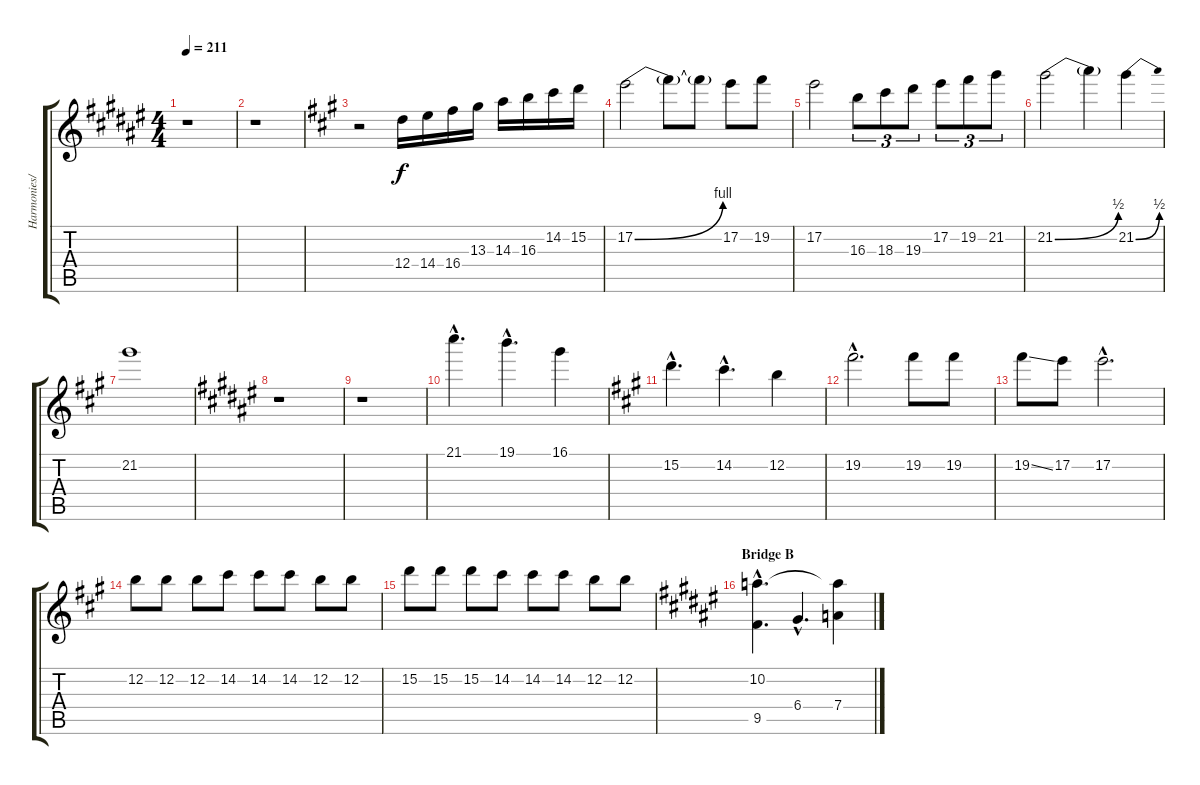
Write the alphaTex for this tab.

\track ("Harmonies/Fills" "Harmonies/") {instrument distortionguitar}
\staff {score tabs}
\tuning (E4 B3 G3 D3 A2 D2) {hide}
\ts (4 4)
\tempo 211
\clef g2
\ks d#minor
r.1{dy f} |
r.1 |
\ks f#minor
r.2 12.4.16 14.4.16 16.4.16 13.3.16 14.3.16 16.3.16 14.2.16 15.2.16 |
17.2{be (bend 0 0 60 4)}.2 17.2{t}.8 17.2{t}.8 17.2.8 19.2.8 |
17.2.2 16.3.8{tu (3 2)} 18.3.8{tu (3 2)} 19.3.8{tu (3 2)} 17.2.8{tu (3 2)} 19.2.8{tu (3 2)} 21.2.8{tu (3 2)} |
21.2{be (bend 0 0 60 2)}.2 21.2{t}.4 21.2{be (bend 0 0 60 2)}.4 |
21.2.1 |
\ks d#minor
r.1 |
r.1 |
21.1{hac}.4{d} 19.1{hac}.4{d} 16.1.4 |
\ks f#minor
15.2{hac}.4{d} 14.2{hac}.4{d} 12.2.4 |
19.2{hac}.2{d} 19.2.8 19.2.8 |
19.2{ss}.8 17.2.8 17.2{hac}.2{d} |
12.2.8 12.2.8 12.2.8 14.2.8 14.2.8 14.2.8 12.2.8 12.2.8 |
15.2.8 15.2.8 15.2.8 14.2.8 14.2.8 14.2.8 12.2.8 12.2.8 |
\section ("" "Bridge B")
\ks d#minor
(10.2{hac} 9.5{hac}).4{d volume 10 balance 8 instrument distortionguitar} 6.4{hac}.4{d} (10.2{t} 7.4).4
